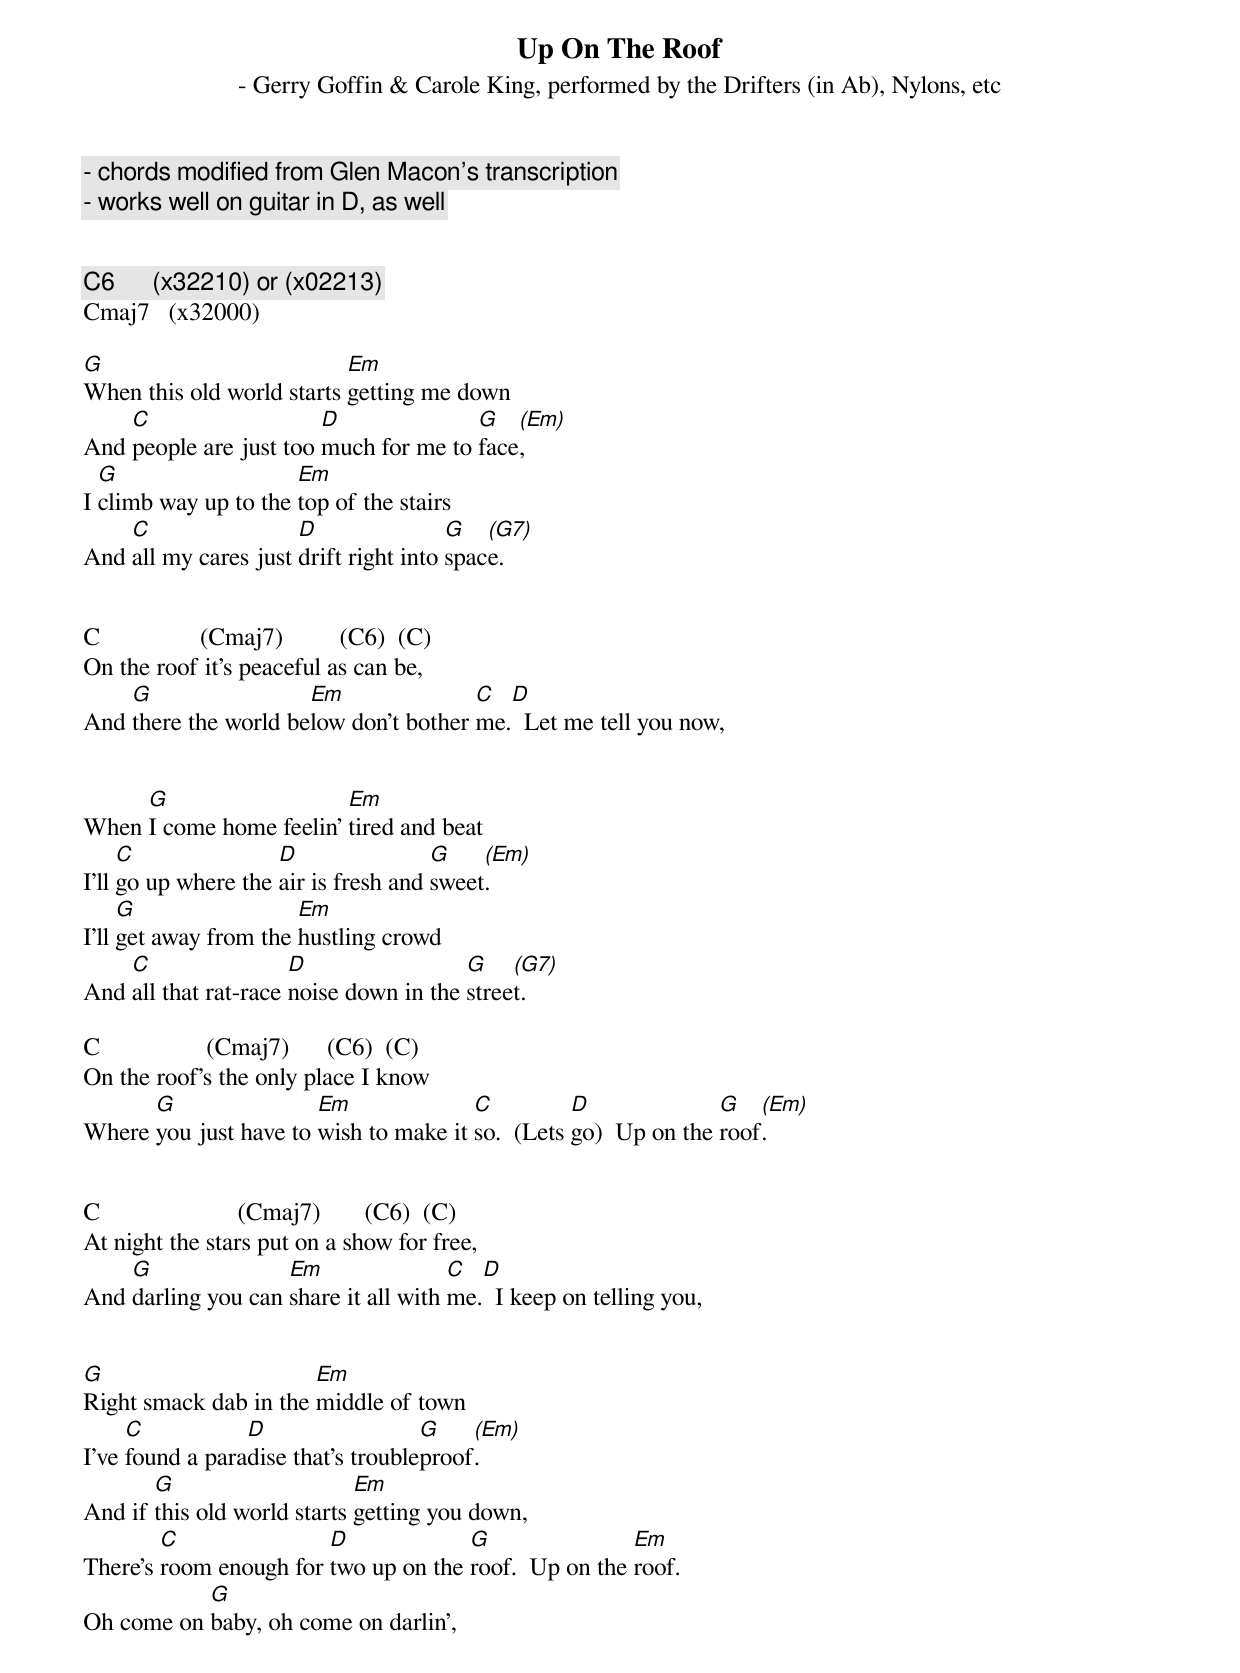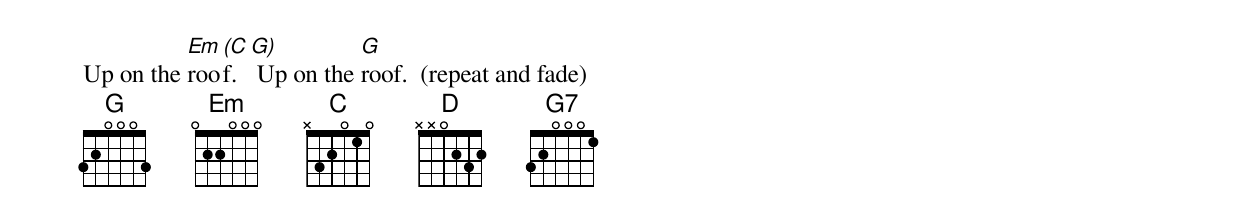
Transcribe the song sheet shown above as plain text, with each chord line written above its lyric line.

Up On The Roof
 - Gerry Goffin & Carole King, performed by the Drifters (in Ab), Nylons, etc
 - chords modified from Glen Macon's transcription
 - works well on guitar in D, as well


C6      (x32210) or (x02213)
Cmaj7   (x32000)

G                          Em
When this old world starts getting me down
    C                   D              G   (Em)
And people are just too much for me to face,
  G                   Em
I climb way up to the top of the stairs
    C                 D                G   (G7)
And all my cares just drift right into space.


C                (Cmaj7)         (C6)  (C)
On the roof it's peaceful as can be,
    G                 Em               C  D
And there the world below don't bother me.  Let me tell you now,


     G                   Em
When I come home feelin' tired and beat
     C               D                G    (Em)
I'll go up where the air is fresh and sweet.
     G                 Em
I'll get away from the hustling crowd
    C                 D                 G    (G7)
And all that rat-race noise down in the street.

C                 (Cmaj7)      (C6)  (C)
On the roof's the only place I know
      G                Em              C          D              G   (Em)
Where you just have to wish to make it so.  (Lets go)  Up on the roof.


C                      (Cmaj7)       (C6)  (C)
At night the stars put on a show for free,
    G               Em                C  D
And darling you can share it all with me.  I keep on telling you,


G                      Em
Right smack dab in the middle of town
     C           D                  G    (Em)
I've found a paradise that's troubleproof.
       G                     Em
And if this old world starts getting you down,
        C               D             G                Em
There's room enough for two up on the roof.  Up on the roof.
           G
Oh come on baby, oh come on darlin',
          Em (C G)         G
Up on the roof.  Up on the roof.  (repeat and fade)
